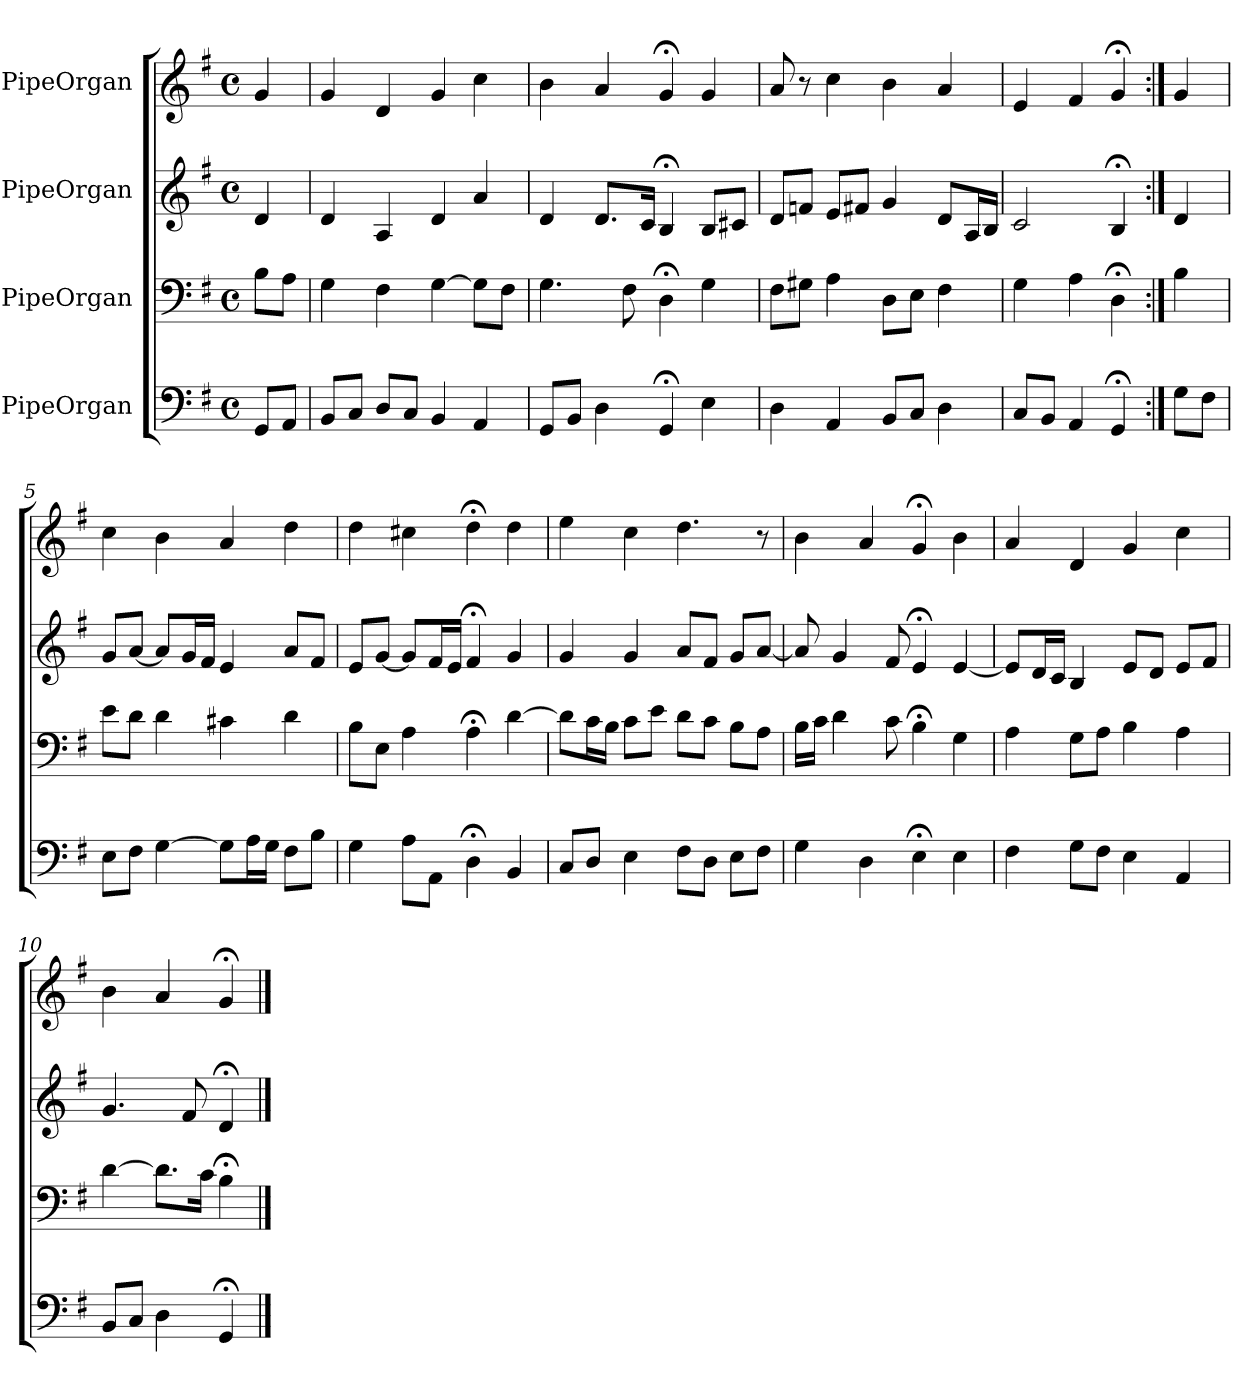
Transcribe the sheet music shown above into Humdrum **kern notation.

**kern	**kern	**kern	**kern
*part4	*part3	*part2	*part1
*staff4	*staff3	*staff2	*staff1
*I"PipeOrgan	*I"PipeOrgan	*I"PipeOrgan	*I"PipeOrgan
*k[f#]	*k[f#]	*k[f#]	*k[f#]
*G:	*G:	*G:	*G:
*M4/4	*M4/4	*M4/4	*M4/4
*met(c)	*met(c)	*met(c)	*met(c)
*MM60	*MM60	*MM60	*MM60
=	=	=	=
8GGL	8BL	4d	4g
8AAJ	8AJ	.	.
=1	=1	=1	=1
8BBL	4G	4d	4g
8CJ	.	.	.
8DL	4F#	4A	4d
8CJ	.	.	.
4BB	[4G	4d	4g
4AA	8GL]	4a	4cc
.	8F#J	.	.
=2	=2	=2	=2
8GGL	4.G	4d	4b
8BBJ	.	.	.
4D	.	8.dL	4a
.	8F#	.	.
.	.	16cJk	.
4GG;<	4D;<	4B;<	4g;<
4E	4G	8BL	4g
.	.	8c#XJ	.
=3	=3	=3	=3
4D	8F#L	8dL	8a
.	8G#XJ	8fnJ	8r
4AA	4A	8eL	4cc
.	.	8f#XJ	.
8BBL	8DL	4g	4b
8CJ	8EJ	.	.
4D	4F#	8dL	4a
.	.	16AL	.
.	.	16BJJ	.
=4	=4	=4	=4
8CL	4G	2c	4e
8BBJ	.	.	.
4AA	4A	.	4f#
4GG;<	4D;<	4B;<	4g;<
=:|!	=:|!	=:|!	=:|!
8GL	4B	4d	4g
8F#J	.	.	.
=5	=5	=5	=5
8EL	8eL	8gL	4cc
8F#J	8dJ	[8aJ	.
[4G	4d	8aL]	4b
.	.	16gL	.
.	.	16f#JJ	.
8GL]	4c#X	4e	4a
16AL	.	.	.
16GJJ	.	.	.
8F#L	4d	8aL	4dd
8BJ	.	8f#J	.
=6	=6	=6	=6
4G	8BL	8eL	4dd
.	8EJ	[8gJ	.
8AL	4A	8gL]	4cc#X
8AAJ	.	16f#L	.
.	.	16eJJ	.
4D;<	4A;<	4f#;<	4dd;<
4BB	[4d	4g	4dd
=7	=7	=7	=7
8CL	8dL]	4g	4ee
8DJ	16cL	.	.
.	16BJJ	.	.
4E	8cL	4g	4cc
.	8eJ	.	.
8F#L	8dL	8aL	4.dd
8DJ	8cJ	8f#J	.
8EL	8BL	8gL	.
8F#J	8AJ	[8aJ	8r
=8	=8	=8	=8
4G	16BLL	8a]	4b
.	16cJJ	.	.
.	4d	4g	.
4D	.	.	4a
.	8c	8f#	.
4E;<	4B;<	4e;<	4g;<
4E	4G	[4e	4b
=9	=9	=9	=9
4F#	4A	8eL]	4a
.	.	16dL	.
.	.	16cJJ	.
8GL	8GL	4B	4d
8F#J	8AJ	.	.
4E	4B	8eL	4g
.	.	8dJ	.
4AA	4A	8eL	4cc
.	.	8f#J	.
=10	=10	=10	=10
8BBL	[4d	4.g	4b
8CJ	.	.	.
4D	8.dL]	.	4a
.	.	8f#	.
.	16cJk	.	.
4GG;<	4B;<	4d;<	4g;<
==	==	==	==
*-	*-	*-	*-
